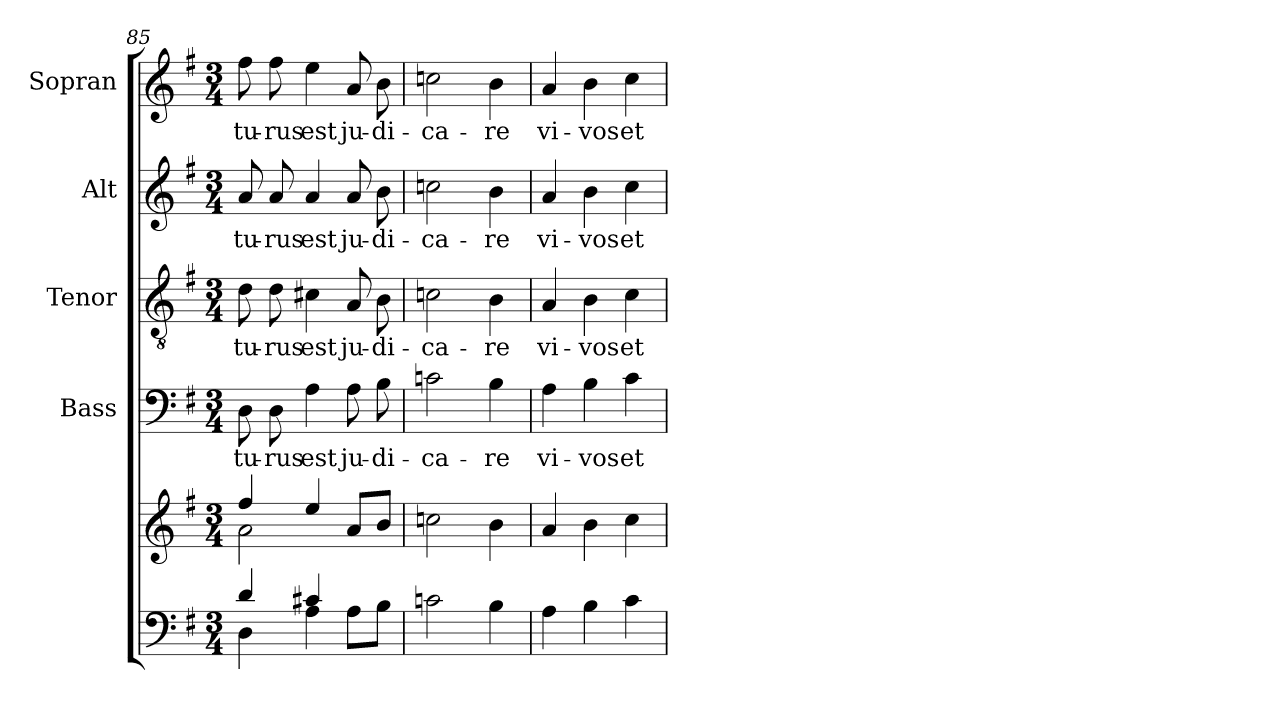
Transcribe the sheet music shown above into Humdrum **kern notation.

**kern	**kern	**kern	**text	**kern	**text	**kern	**text	**kern	**text
*part5	*part5	*part4	*part4	*part3	*part3	*part2	*part2	*part1	*part1
*staff6	*staff5	*staff4	*staff4	*staff3	*staff3	*staff2	*staff2	*staff1	*staff1
*	*	*I"Bass	*	*I"Tenor	*	*I"Alt	*	*I"Sopran	*
*	*	*I'B.	*	*I'T.	*	*I'A.	*	*I'S.	*
*clefF4	*clefG2	*clefF4	*	*clefGv2	*	*clefG2	*	*clefG2	*
*k[f#]	*k[f#]	*k[f#]	*	*k[f#]	*	*k[f#]	*	*k[f#]	*
*G:	*G:	*G:	*	*G:	*	*G:	*	*G:	*
*M3/4	*M3/4	*M3/4	*	*M3/4	*	*M3/4	*	*M3/4	*
=85	=85	=85	=85	=85	=85	=85	=85	=85	=85
*^	*^	*	*	*	*	*	*	*	*
!	!	!	!	!	!LO:LY:b	!	!LO:LY:b	!	!LO:LY:b	!	!LO:LY:b
4d/	4D\	4ff#/	2a\	8D\	-tu-	8d\	-tu-	8a/	-tu-	8ff#\	-tu-
!	!	!	!	!	!LO:LY:b	!	!LO:LY:b	!	!LO:LY:b	!	!LO:LY:b
.	.	.	.	8D\	-rus	8d\	-rus	8a/	-rus	8ff#\	-rus
!	!	!	!	!	!LO:LY:b	!	!LO:LY:b	!	!LO:LY:b	!	!LO:LY:b
4c#X/	4A\	4ee/	.	4A\	est	4c#X\	est	4a/	est	4ee\	est
!	!	!	!	!	!LO:LY:b	!	!LO:LY:b	!	!LO:LY:b	!	!LO:LY:b
4ryy	8A\L	8a/L	4ryy	8A\	ju-	8A/	ju-	8a/	ju-	8a/	ju-
!	!	!	!	!	!LO:LY:b	!	!LO:LY:b	!	!LO:LY:b	!	!LO:LY:b
.	8B\J	8b/J	.	8B\	-di-	8B\	-di-	8b\	-di-	8b\	-di-
*	*	*v	*v	*	*	*	*	*	*	*	*
=86	=86	=86	=86	=86	=86	=86	=86	=86	=86	=86
!	!	!	!	!LO:LY:b	!	!LO:LY:b	!	!LO:LY:b	!	!LO:LY:b
*v	*v	*	*	*	*	*	*	*	*	*
2cn\	2ccn\	2cn\	-ca-	2cn\	-ca-	2ccn\	-ca-	2ccn\	-ca-
!	!	!	!LO:LY:b	!	!LO:LY:b	!	!LO:LY:b	!	!LO:LY:b
4B\	4b\	4B\	-re	4B\	-re	4b\	-re	4b\	-re
=87	=87	=87	=87	=87	=87	=87	=87	=87	=87
!	!	!	!LO:LY:b	!	!LO:LY:b	!	!LO:LY:b	!	!LO:LY:b
4A\	4a/	4A\	vi-	4A/	vi-	4a/	vi-	4a/	vi-
!	!	!	!LO:LY:b	!	!LO:LY:b	!	!LO:LY:b	!	!LO:LY:b
4B\	4b\	4B\	-vos	4B\	-vos	4b\	-vos	4b\	-vos
!	!	!	!LO:LY:b	!	!LO:LY:b	!	!LO:LY:b	!	!LO:LY:b
4c\	4cc\	4c\	et	4c\	et	4cc\	et	4cc\	et
=	=	=	=	=	=	=	=	=	=
*-	*-	*-	*-	*-	*-	*-	*-	*-	*-
